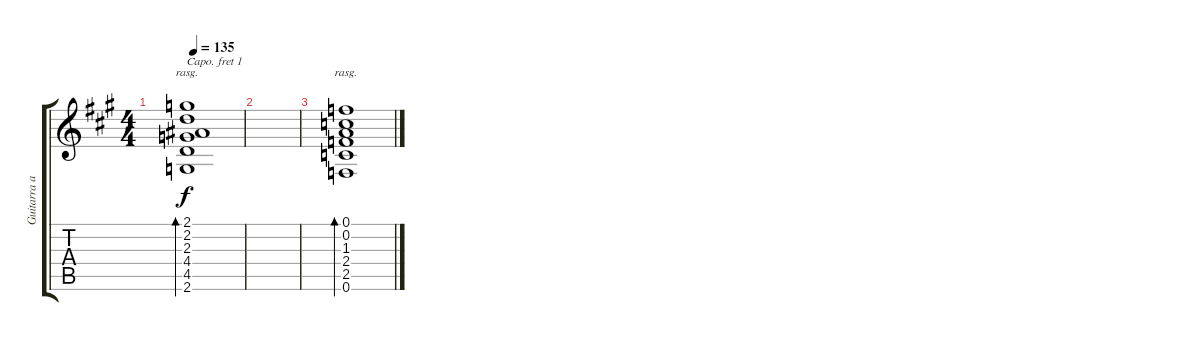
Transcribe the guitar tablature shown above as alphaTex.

\track ("Guitarra acustica(1)" "Guitarra a") {instrument acousticguitarsteel}
\staff {score tabs}
\capo 1
\tuning (E4 B3 G3 D3 A2 E2) {hide}
\ts (4 4)
\tempo 135
\clef g2
\ks a
(2.1 2.2 2.3 4.4 4.5 2.6).1{bd 60 rasg ii dy f} |
|
(0.1 0.2 1.3 2.4 2.5 0.6).1{bd 60 rasg ii}
